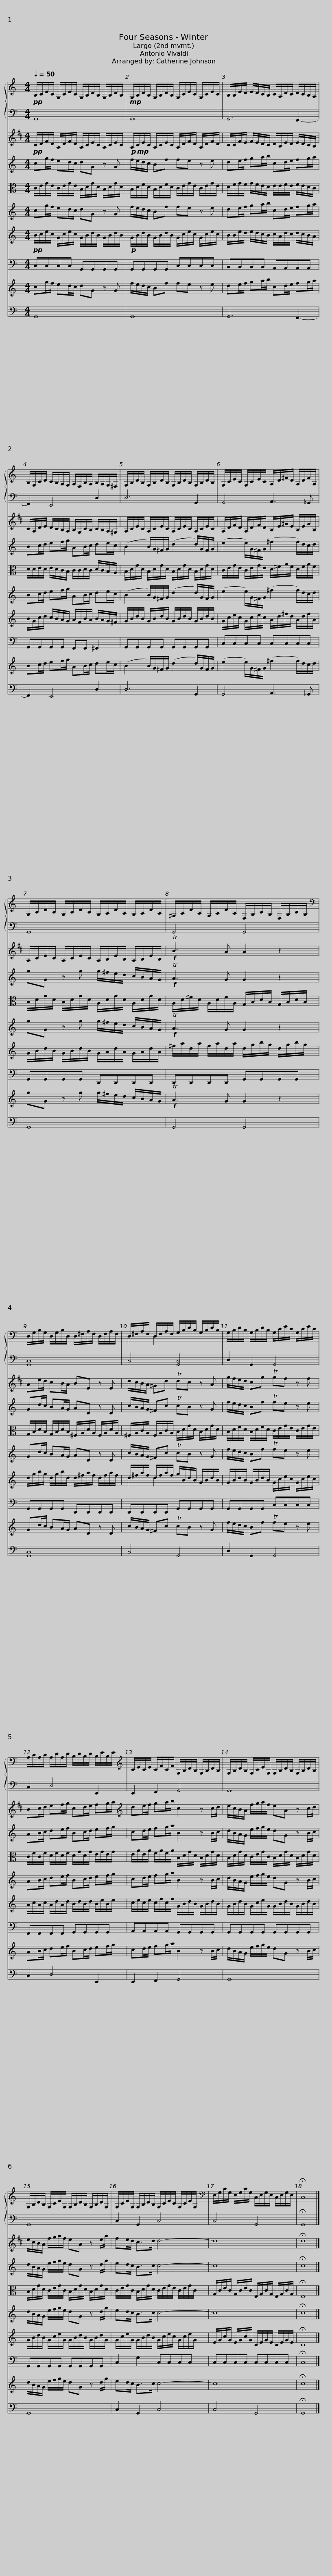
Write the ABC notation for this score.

X:1
%%score { ( 1 3 ) | 2 } 4 5 6 7 ( 8 9 ) 10 11 12
L:1/8
Q:1/4=50
M:4/4
I:linebreak $
K:C
V:1 treble
V:3 treble
V:2 bass
V:4 treble transpose=-2
V:5 treble
V:6 alto
V:7 treble
V:8 treble
V:9 treble
V:10 bass
V:11 treble
V:12 bass
V:1
!pp! B,/C/E/C/ G,/C/E/C/ G,/B,/D/B,/ G,/B,/D/B,/ |!mp! G,/B,/D/B,/ G,/B,/D/B,/ G,/C/E/C/ G,/C/E/C/ |$ B,/B,/E/D/ E/D/C/B,/ C/A,/D/C/ D/C/B,/A,/ | B,/G,/C/D/ C/B,/A,/G,/ A,/F,/B,/A,/ B,/A,/G,/^F,/ |$ G,/B,/D/B,/ G,/B,/D/B,/ G,/B,/D/B,/ G,/B,/D/B,/ | %5
 G,/C/E/C/ G,/C/E/C/ A,/D/^F/D/ A,/D/F/A,/ |$ G,/B,/D/B,/ G,/B,/D/B,/ G,/A,/D/A,/ G,/A,/D/A,/ |$ ^F,/A,/D/A,/ F,/A,/D/A,/ D,/G,/B,/G,/ D,/G,/B,/G,/ |[K:bass] D,/G,/B,/G,/ D,/G,/B,/D,/ D,/^F,/A,/F,/ D,/F,/A,/F,/ |$ D,/^F,/A,/F,/ D,/F,/A,/F,/ G,/B,/D/B,/ G,/B,/D/B,/ | %10
 G,/B,/D/B,/ G,/B,/D/B,/ G,/C/E/C/ G,/C/E/C/ |$ A,/C/A,/C/ A,/D/A,/D/ B,/D/B,/D/ B,/E/B,/E/ |[K:treble] C/E/C/E/ C/F/C/F/ G,/B,/D/B,/ G,/B,/D/B,/ |$ G,/B,/D/B,/ G,/C/E/G,/ G,/B,/D/B,/ G,/B,/D/B,/ | G,/B,/D/B,/ G,/C/E/G,/ G,/B,/D/B,/ G,/B,/D/G,/ |$ %15
 G,/C/E/G,/ G,/B,/D/B,/ G,/C/E/C/ G,/C/E/G,/ |[K:bass] E,/G,/C/G,/ E,/G,/C/G,/ C,/E,/G,/E,/ C,/E,/G,/E,/ | !fermata!C,8 |] %18
V:2
 G,,8 | G,,8 |$ G,,6 F,,2- | F,,2 E,,4 D,2 |$ D,6 G,,2 | %5
 G,,4 A,,3 _G,, |$ G,,8 |$ G,,4 G,,4 | [G,,C,]8 |$ C,4 [G,,C,]4 | %10
 D,2 G,,2 G,,4 |$ C,2 D,4 E,,2 | E,,2 F,,2 G,,4 |$ G,,8 | G,,8 |$ %15
 C,2 G,,2 C,4 | C,4 G,,4 | !fermata!G,,8 |] %18
V:3
 x8 | x8 |$ x8 | x8 |$ x8 | %5
 x8 |$ x8 |$ x8 |[K:bass] x8 |$ D,2 D,2 x4 | %10
 x8 |$ x8 |[K:treble] x8 |$ x8 | x8 |$ %15
 x8 |[K:bass] x8 | x8 |] %18
V:4
[K:D]!pp! C/D/F/D/ A,/D/F/D/ A,/C/E/C/ A,/C/E/C/ |!p!!mp! A,/C/E/C/ A,/C/E/C/ A,/D/F/D/ A,/D/F/D/ |$ C/C/F/E/ F/E/D/C/ D/B,/E/D/ E/D/C/B,/ | C/A,/D/E/ D/C/B,/A,/ B,/G,/C/B,/ C/B,/A,/^G,/ |$ A,/C/E/C/ A,/C/E/C/ A,/C/E/C/ A,/C/E/C/ | %5
 A,/D/F/D/ A,/D/F/D/ B,/E/^G/E/ B,/E/G/B,/ |$ A,/C/E/C/ A,/C/E/C/ A,/B,/E/B,/ A,/B,/E/B,/ |$!f! TB3 A A2 z2 | Ae/d/ cB/A/ BE z E |$ d/c/B/A/ ^Gd Tdc z A | %10
 g/f/e/d/ cg Tgf z f |$ Bc/d/ ef/g/ cd/e/ fg/a/ |[K:treble] de/f/ ga/b/ c2 z c/d/ |$ e/c/B/A/ f/g/a/f/ eA z c/d/ | e/c/B/A/ f/g/a/f/ eA z e/a/ |$ %15
 fe/d/ c>d d4- | d8 | !fermata!d8 |] %18
V:5
 cg/f/ ed/c/ dG z G | f/e/d/c/ Bf fe z e |$ de/f/ ga/b/ cd/e/ fg/a/ | Bc/d/ ef/g/ AB/c/ de/c/ |$ (B2 B/)G/^F/G/ (d2 d/)G/F/G/ | %5
 (e2 e/)G/^F/G/ (^f2 f/)d/c/d/ |$ gG z g g/^f/e/d/ c/B/A/G/ |$!f! TA3 G G2 z2 | Gd/c/ BA/G/ AD z D |$ c/B/A/G/ ^Fc TcB z G | %10
 f/e/d/c/ Bf Tfe z e |$ AB/c/ de/f/ Bc/d/ ef/g/ | cd/e/ fg/a/ B2 z B/c/ |$ d/B/A/G/ e/f/g/e/ dG z B/c/ | d/B/A/G/ e/f/g/e/ dG z d/g/ |$ %15
 ed/c/ B>c c4- | c8 | !fermata!c8 |] %18
V:6
 C/E/G/E/ C/E/G/E/ B,/D/G/D/ B,/D/G/D/ | B,/D/F/D/ B,/D/F/D/ C/E/G/E/ C/E/G/E/ |$ D/F/G/F/ G/F/E/D/ E/E/F/E/ F/E/D/C/ | D/D/E/D/ E/D/C/B,/ C/C/D/C/ D/C/B,/A,/ |$ B,/D/G/D/ B,/D/G/D/ B,/D/G/D/ B,/D/G/D/ | %5
 C/E/G/E/ C/E/G/E/ D/^F/A/F/ D/F/A/F/ |$ B,/D/G/D/ B,/D/G/D/ A,/D/G/D/ A,/D/G/D/ |$ A,/D/^F/D/ A,/D/F/A,/ G,/B,/D/B,/ G,/B,/D/B,/ | G,/B,/D/B,/ G,/B,/D/B,/ ^F,/A,/D/A,/ F,/A,/D/A,/ |$ ^F,/A,/C/A,/ F,/A,/C/A,/ B,/D/G/D/ B,/D/G/D/ | %10
 B,/D/F/D/ B,/D/F/D/ C/E/G/E/ C/E/G/E/ |$ C/F/C/F/ D/F/D/F/ D/G/D/G/ E/G/E/G/ | E/A/E/A/ F/A/F/A/ B,/D/G/D/ B,/D/G/D/ |$ B,/D/G/D/ C/E/G/C/ B,/D/G/D/ B,/D/G/D/ | B,/D/G/D/ C/E/G/C/ B,/D/G/D/ B,/D/G/D/ |$ %15
 C/E/G/C/ B,/D/G/D/ C/E/G/E/ C/E/G/C/ | G,/C/E/C/ G,/C/E/C/ E,/G,/C/G,/ E,/G,/C/G,/ | !fermata!E,8 |] %18
V:7
 cg/f/ ed/c/ dG z G | f/e/d/c/ Bf fe z e |$ de/f/ ga/b/ cd/e/ fg/a/ | Bc/d/ ef/g/ AB/c/ de/c/ |$ (B2 B/)G/^F/G/ (d2 d/)G/F/G/ | %5
 (e2 e/)G/^F/G/ (^f2 f/)d/c/d/ |$ gG z g g/^f/e/d/ c/B/A/G/ |$!f! TA3 G G2 z2 | Gd/c/ BA/G/ AD z D |$ c/B/A/G/ ^Fc TcB z G | %10
 f/e/d/c/ Bf Tfe z e |$ AB/c/ de/f/ Bc/d/ ef/g/ | cd/e/ fg/a/ B2 z B/c/ |$ d/B/A/G/ e/f/g/e/ dG z B/c/ | d/B/A/G/ e/f/g/e/ dG z d/g/ |$ %15
 ed/c/ B>c c4- | c8 | !fermata!c8 |] %18
V:8
!pp! B/c/e/c/ G/c/e/c/ G/B/d/B/ G/B/d/B/ |!p! G/B/d/B/ G/B/d/B/ G/c/e/c/ G/c/e/c/ |$ B/B/e/d/ e/d/c/B/ c/A/d/c/ d/c/B/A/ | B/G/c/d/ c/B/A/G/ A/F/B/A/ B/A/G/^F/ |$ G/B/d/B/ G/B/d/B/ G/B/d/B/ G/B/d/B/ | %5
 G/c/e/c/ G/c/e/c/ A/d/^f/d/ A/d/f/A/ |$ G/B/d/B/ G/B/d/B/ G/A/d/A/ G/A/d/A/ |$ ^f/a/d/a/ f/a/d/a/ d/g/b/g/ d/g/b/g/ | d/g/b/g/ d/g/b/d/ d/^f/a/f/ d/f/a/f/ |$ d/^f/a/f/ d/f/a/f/ g/B/d/B/ G/B/d/B/ | %10
 G/B/d/B/ G/B/d/B/ G/c/e/c/ G/c/e/c/ |$ A/c/A/c/ A/d/A/d/ B/d/B/d/ B/e/B/e/ | c/e/c/e/ c/f/c/f/ G/B/d/B/ G/B/d/B/ |$ G/B/d/B/ G/c/e/G/ G/B/d/B/ G/B/d/B/ | G/B/d/B/ G/c/e/G/ G/B/d/B/ G/B/d/G/ |$ %15
 G/c/e/G/ G/B/d/B/ G/c/e/c/ G/c/e/G/ | E/G/c/G/ E/G/c/G/ C/E/G/E/ C/E/G/E/ | !fermata!C8 |] %18
V:9
 x8 | x8 |$ x8 | x8 |$ x8 | %5
 x8 |$ x8 |$ x8 | x8 |$ d2 d2 x4 | %10
 x8 |$ x8 | x8 |$ x8 | x8 |$ %15
 x8 | x8 | x8 |] %18
V:10
 C,C,C,C, G,,G,,G,,G,, | G,,G,,G,,G,, C,C,C,C, |$ B,,B,,B,,B,, A,,A,,A,,A,, | G,,G,,G,,G,, F,,F,, ^F,,2 |$ G,,G,,G,,G,, G,,G,,G,,G,, | %5
 C,C,C,C, C,C,C,C, |$ G,,G,,G,,G,, D,,D,,D,,D,, |$ D,,D,,D,,D,, G,,G,,G,,G,, | G,,G,,G,,G,, D,,D,,D,,D,, |$ D,,D,,D,,D,, G,,G,,G,,G,, | %10
 G,,G,,G,,G,, C,C,C,C, |$ F,,F,,F,,F,, G,,G,,G,,G,, | A,,A,,A,,A,, G,,G,,G,,G,, |$ G,,G,,G,,G,, G,,G,,G,,G,, | G,,G,,G,,G,, G,,G,,G,,G,, |$ %15
 C,2 G,2 C,C,C,C, | C,C,C,C, C,C,C,C, | !fermata!C,8 |] %18
V:11
 cg/f/ ed/c/ dG z G | f/e/d/c/ Bf fe z e |$ de/f/ ga/b/ cd/e/ fg/a/ | Bc/d/ ef/g/ AB/c/ de/c/ |$ (B2 B/)G/^F/G/ (d2 d/)G/F/G/ | %5
 (e2 e/)G/^F/G/ (^f2 f/)d/c/d/ |$ gG z g g/^f/e/d/ c/B/A/G/ |$!f! TA3 G G2 z2 | Gd/c/ BA/G/ AD z D |$ c/B/A/G/ ^Fc TcB z G | %10
 f/e/d/c/ Bf Tfe z e |$ AB/c/ de/f/ Bc/d/ ef/g/ | cd/e/ fg/a/ B2 z B/c/ |$ d/B/A/G/ e/f/g/e/ dG z B/c/ | d/B/A/G/ e/f/g/e/ dG z d/g/ |$ %15
 ed/c/ B>c c4- | c8 | !fermata!c8 |] %18
V:12
 G,,8 | G,,8 |$ G,,6 F,,2- | F,,2 E,,4 D,2 |$ D,6 G,,2 | %5
 G,,4 A,,3 _G,, |$ G,,8 |$ G,,4 G,,4 | [G,,C,]8 |$ C,4 G,,4 | %10
 D,2 G,,2 G,,4 |$ C,2 D,4 E,,2 | E,,2 F,,2 G,,4 |$ G,,8 | G,,8 |$ %15
 C,2 G,,2 C,4 | C,4 G,,4 | !fermata!G,,8 |] %18
